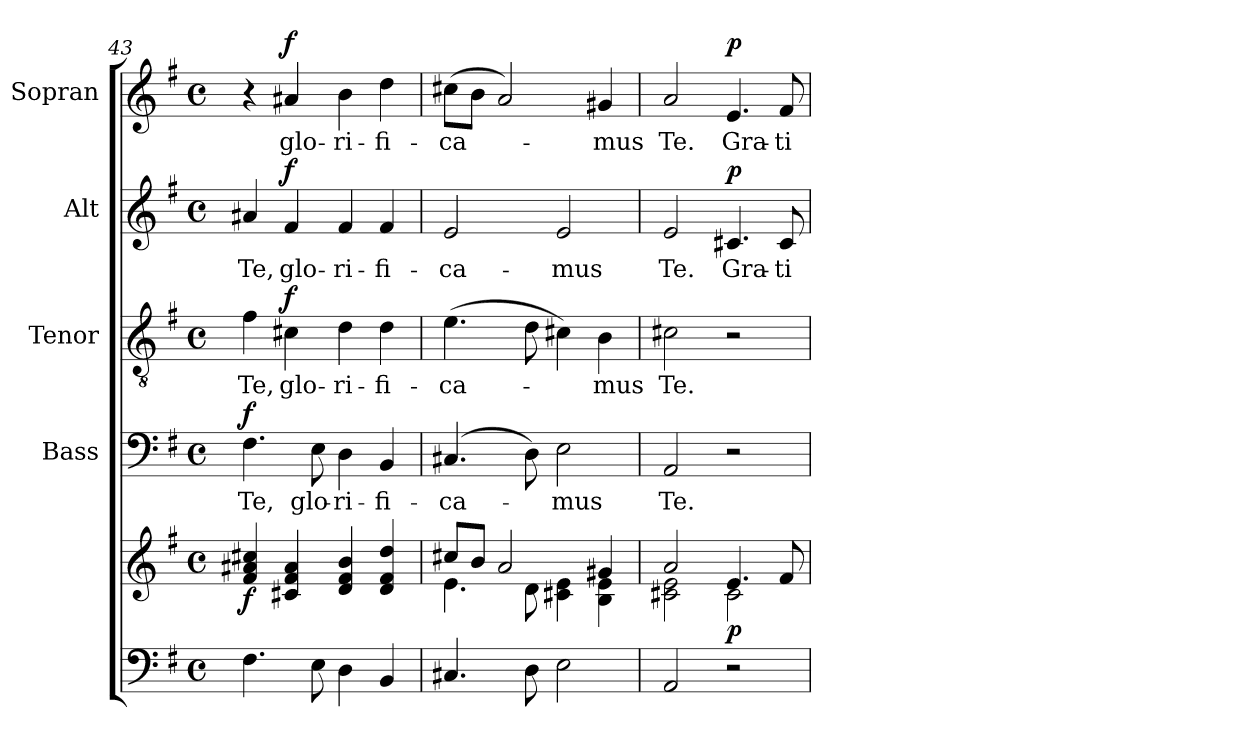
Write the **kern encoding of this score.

**kern	**kern	**dynam	**kern	**text	**dynam	**kern	**text	**dynam	**kern	**text	**dynam	**kern	**text	**dynam
*part5	*part5	*part5	*part4	*part4	*part4	*part3	*part3	*part3	*part2	*part2	*part2	*part1	*part1	*part1
*staff6	*staff5	*staff5/6	*staff4	*staff4	*staff4	*staff3	*staff3	*staff3	*staff2	*staff2	*staff2	*staff1	*staff1	*staff1
*	*	*	*I"Bass	*	*	*I"Tenor	*	*	*I"Alt	*	*	*I"Sopran	*	*
*	*	*	*I'B.	*	*	*I'T.	*	*	*I'A.	*	*	*I'S.	*	*
*clefF4	*clefG2	*	*clefF4	*	*	*clefGv2	*	*	*clefG2	*	*	*clefG2	*	*
*k[f#]	*k[f#]	*	*k[f#]	*	*	*k[f#]	*	*	*k[f#]	*	*	*k[f#]	*	*
*G:	*G:	*	*G:	*	*	*G:	*	*	*G:	*	*	*G:	*	*
*M4/4	*M4/4	*	*M4/4	*	*	*M4/4	*	*	*M4/4	*	*	*M4/4	*	*
*met(c)	*met(c)	*	*met(c)	*	*	*met(c)	*	*	*met(c)	*	*	*met(c)	*	*
=43	=43	=43	=43	=43	=43	=43	=43	=43	=43	=43	=43	=43	=43	=43
!	!	!LO:DY:b	!	!LO:LY:b	!LO:DY:a	!	!LO:LY:b	!	!	!LO:LY:b	!	!	!	!
4.F#\	4f#/ 4a#X/ 4cc#X/	f	4.F#\	Te,	f	4f#\	Te,	.	4a#X/	Te,	.	4r	.	.
!	!	!	!	!	!	!	!LO:LY:b	!LO:DY:a	!	!LO:LY:b	!LO:DY:a	!	!LO:LY:b	!LO:DY:a
.	4c#X/ 4f#/ 4a#/	.	.	.	.	4c#X\	glo-	f	4f#/	glo-	f	4a#X/	glo-	f
!	!	!	!	!LO:LY:b	!	!	!	!	!	!	!	!	!	!
8E\	.	.	8E\	glo-	.	.	.	.	.	.	.	.	.	.
!	!	!	!	!LO:LY:b	!	!	!LO:LY:b	!	!	!LO:LY:b	!	!	!LO:LY:b	!
4D\	4d/ 4f#/ 4b/	.	4D\	-ri-	.	4d\	-ri-	.	4f#/	-ri-	.	4b\	-ri-	.
!	!	!	!	!LO:LY:b	!	!	!LO:LY:b	!	!	!LO:LY:b	!	!	!LO:LY:b	!
4BB/	4d/ 4f#/ 4dd/	.	4BB/	-fi-	.	4d\	-fi-	.	4f#/	-fi-	.	4dd\	-fi-	.
=44	=44	=44	=44	=44	=44	=44	=44	=44	=44	=44	=44	=44	=44	=44
*	*^	*	*	*	*	*	*	*	*	*	*	*	*	*
!	!	!	!	!	!LO:LY:b	!	!	!LO:LY:b	!	!	!LO:LY:b	!	!	!LO:LY:b	!
4.C#X/	8cc#X/L	4.e\	.	(4.C#X/	-ca-	.	(>4.e\	-ca-	.	2e/	-ca-	.	(>8cc#X\L	-ca-	.
.	8b/J	.	.	.	.	.	.	.	.	.	.	.	8b\J	.	.
.	2a/	.	.	.	.	.	.	.	.	.	.	.	2a/)	.	.
8D\	.	8d\	.	8D\)	.	.	8d\	.	.	.	.	.	.	.	.
!	!	!	!	!	!LO:LY:b	!	!	!	!	!	!LO:LY:b	!	!	!	!
2E\	.	4c#X\ 4e\	.	2E\	-mus	.	4c#X\)	.	.	2e/	-mus	.	.	.	.
!	!	!	!	!	!	!	!	!LO:LY:b	!	!	!	!	!	!LO:LY:b	!
.	4g#X/	4B\ 4e\	.	.	.	.	4B\	-mus	.	.	.	.	4g#X/	-mus	.
=45	=45	=45	=45	=45	=45	=45	=45	=45	=45	=45	=45	=45	=45	=45	=45
!	!	!	!	!	!LO:LY:b	!	!	!LO:LY:b	!	!	!LO:LY:b	!	!	!LO:LY:b	!
2AA/	2a/	2c#X\ 2e\	.	2AA/	Te.	.	2c#X\	Te.	.	2e/	Te.	.	2a/	Te.	.
!	!	!	!LO:DY:b	!	!	!	!	!	!	!	!LO:LY:b	!LO:DY:a	!	!LO:LY:b	!LO:DY:a
2r	4.e/	2c#\	p	2r	.	.	2r	.	.	4.c#X/	Gra-	p	4.e/	Gra-	p
!	!	!	!	!	!	!	!	!	!	!	!LO:LY:b	!	!	!LO:LY:b	!
.	8f#/	.	.	.	.	.	.	.	.	8c#/	-ti-	.	8f#/	-ti-	.
*	*v	*v	*	*	*	*	*	*	*	*	*	*	*	*	*
=	=	=	=	=	=	=	=	=	=	=	=	=	=	=
*-	*-	*-	*-	*-	*-	*-	*-	*-	*-	*-	*-	*-	*-	*-
